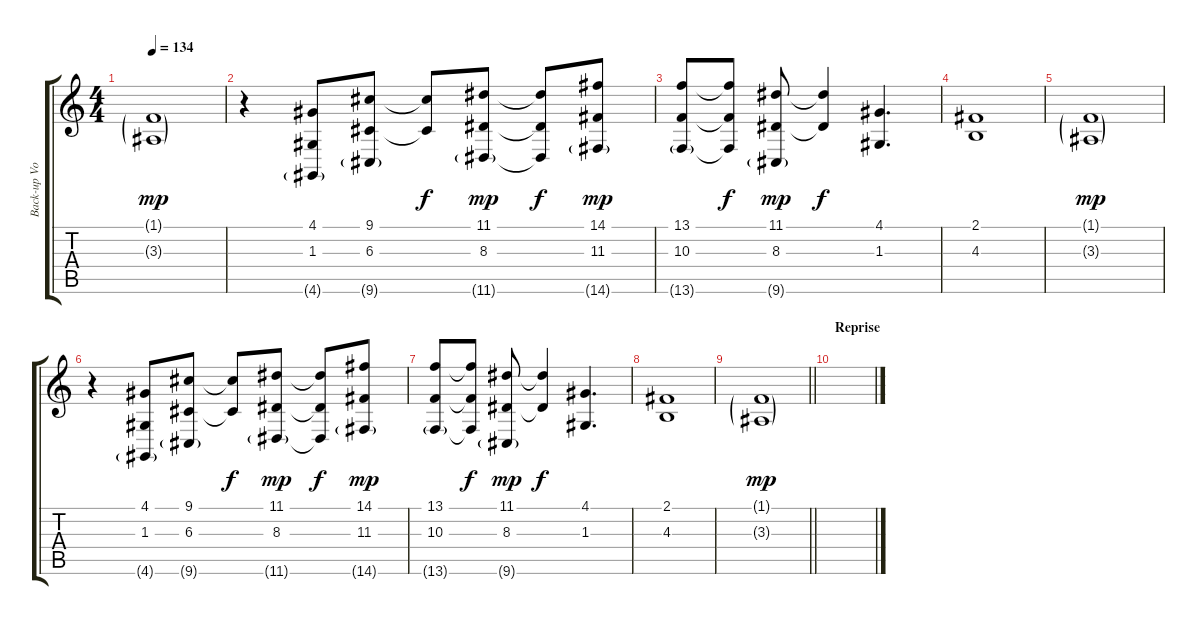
\track ("Back-up Vocals" "Back-up Vo") {instrument choiraahs}
\staff {score tabs}
\tuning (E4 B3 G3 D3 A2 E2) {hide}
\ts (4 4)
\tempo 134
\clef g2
\ks c
(1.1{g} 3.3{g}).1{dy mp} |
r.4{volume 13} (4.1 1.3 4.6{g}).8 (9.1 6.3 9.6{g}).8 (9.1{t} 6.3{t}).8{dy f} (11.1 8.3 11.6{g}).8{dy mp} (11.1{t} 8.3{t} 11.6{t}).8{dy f} (14.1 11.3 14.6{g}).8{dy mp} |
(13.1 10.3 13.6{g}).8 (13.1{t} 10.3{t} 13.6{t}).8{dy f} (11.1 8.3 9.6{g}).8{dy mp} (11.1{t} 8.3{t}).4{dy f} (4.1 1.3).4{d} |
(2.1 4.3).1 |
(1.1{g} 3.3{g}).1{dy mp} |
r.4{volume 13} (4.1 1.3 4.6{g}).8 (9.1 6.3 9.6{g}).8 (9.1{t} 6.3{t}).8{dy f} (11.1 8.3 11.6{g}).8{dy mp} (11.1{t} 8.3{t} 11.6{t}).8{dy f} (14.1 11.3 14.6{g}).8{dy mp} |
(13.1 10.3 13.6{g}).8 (13.1{t} 10.3{t} 13.6{t}).8{dy f} (11.1 8.3 9.6{g}).8{dy mp} (11.1{t} 8.3{t}).4{dy f} (4.1 1.3).4{d} |
(2.1 4.3).1 |
\barLineRight lightlight
(1.1{g} 3.3{g}).1{dy mp} |
\section ("" "Reprise")
